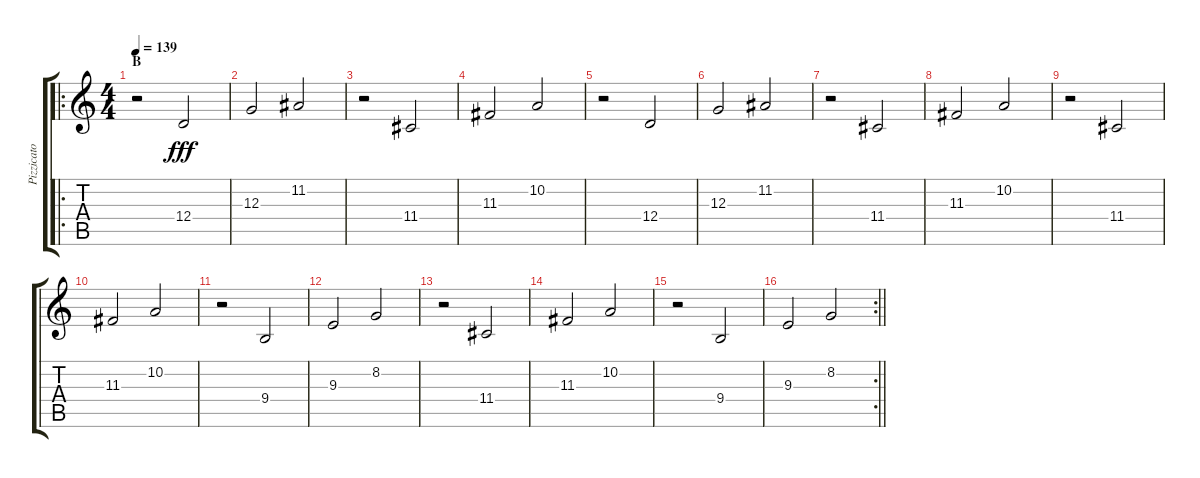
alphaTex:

\track ("Pizzicato Strings" "Pizzicato ") {instrument pizzicatostrings}
\staff {score tabs}
\tuning (E4 B3 G3 D3 A2 E2) {hide}
\ro
\ts (4 4)
\section ("" "B")
\tempo 139
\clef g2
\ks c
r.2{dy fff} 12.4.2{balance 1} |
12.3.2{balance 8} 11.2.2{balance 15} |
r.2 11.4.2{balance 16} |
11.3.2{balance 8} 10.2.2{balance 0} |
r.2 12.4.2{balance 1} |
12.3.2{balance 8} 11.2.2{balance 15} |
r.2 11.4.2{balance 16} |
11.3.2{balance 8} 10.2.2{balance 0} |
r.2 11.4.2{balance 1} |
11.3.2{balance 8} 10.2.2{balance 15} |
r.2 9.4.2{balance 16} |
9.3.2{balance 8} 8.2.2{balance 0} |
r.2 11.4.2{balance 1} |
11.3.2{balance 8} 10.2.2{balance 15} |
r.2 9.4.2{balance 16} |
\rc 2
\barLineRight lightlight
9.3.2{balance 8} 8.2.2{balance 0}
